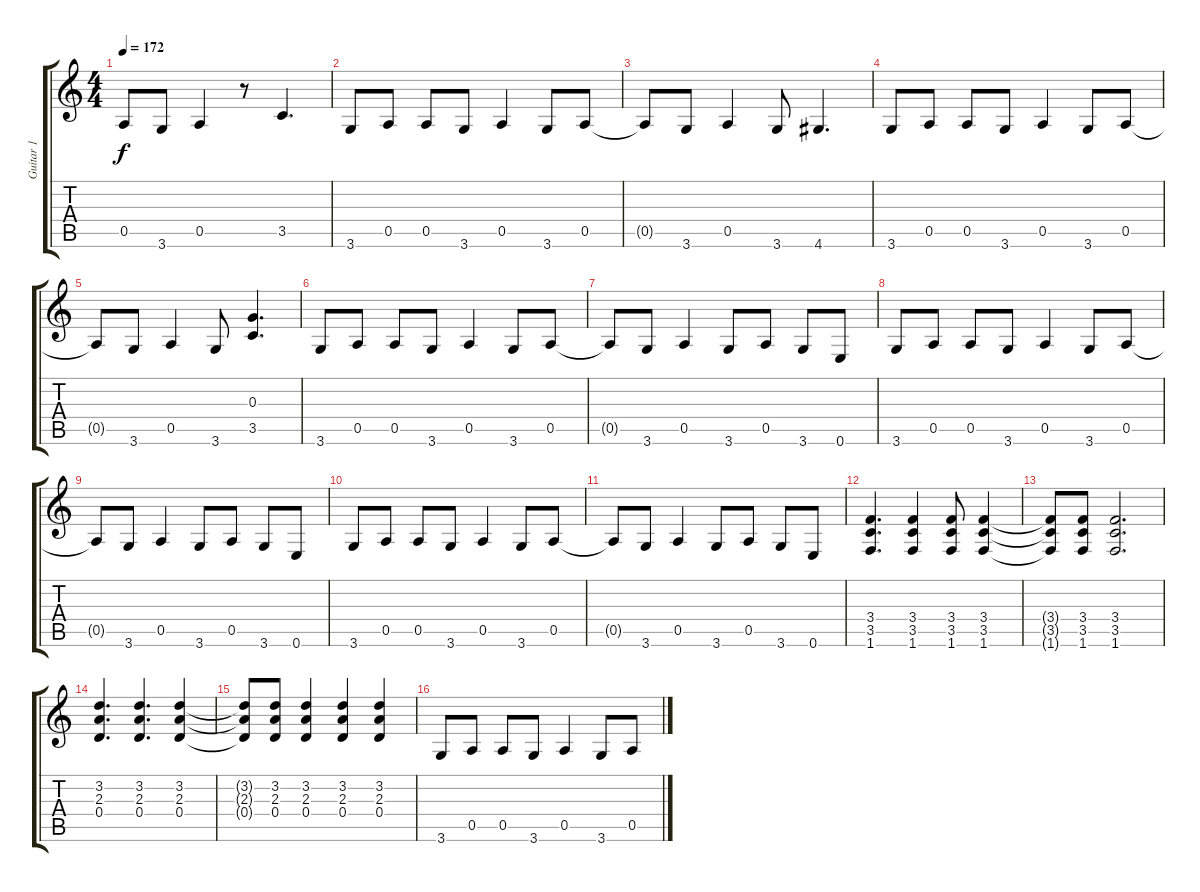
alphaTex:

\track ("Guitar 1" "Guitar 1") {instrument overdrivenguitar}
\staff {score tabs}
\tuning (E4 B3 G3 D3 A2 E2) {hide}
\ts (4 4)
\tempo 172
\clef g2
\ks c
0.5{t}.8{dy f} 3.6.8 0.5.4 r.8 3.5.4{d} |
3.6.8 0.5.8 0.5.8 3.6.8 0.5.4 3.6.8 0.5.8 |
0.5{t}.8 3.6.8 0.5.4 3.6.8 4.6.4{d} |
3.6.8 0.5.8 0.5.8 3.6.8 0.5.4 3.6.8 0.5.8 |
0.5{t}.8 3.6.8 0.5.4 3.6.8 (0.3 3.5).4{d} |
3.6.8 0.5.8 0.5.8 3.6.8 0.5.4 3.6.8 0.5.8 |
0.5{t}.8 3.6.8 0.5.4 3.6.8 0.5.8 3.6.8 0.6.8 |
3.6.8 0.5.8 0.5.8 3.6.8 0.5.4 3.6.8 0.5.8 |
0.5{t}.8 3.6.8 0.5.4 3.6.8 0.5.8 3.6.8 0.6.8 |
3.6.8 0.5.8 0.5.8 3.6.8 0.5.4 3.6.8 0.5.8 |
0.5{t}.8 3.6.8 0.5.4 3.6.8 0.5.8 3.6.8 0.6.8 |
(3.4 3.5 1.6).4{d} (3.4 3.5 1.6).4 (3.4 3.5 1.6).8 (3.4 3.5 1.6).4 |
(3.4{t} 3.5{t} 1.6{t}).8 (3.4 3.5 1.6).8 (3.4 3.5 1.6).2{d} |
(3.2 2.3 0.4).4{d} (3.2 2.3 0.4).4{d} (3.2 2.3 0.4).4 |
(3.2{t} 2.3{t} 0.4{t}).8 (3.2 2.3 0.4).8 (3.2 2.3 0.4).4 (3.2 2.3 0.4).4 (3.2 2.3 0.4).4 |
3.6.8 0.5.8 0.5.8 3.6.8 0.5.4 3.6.8 0.5.8
